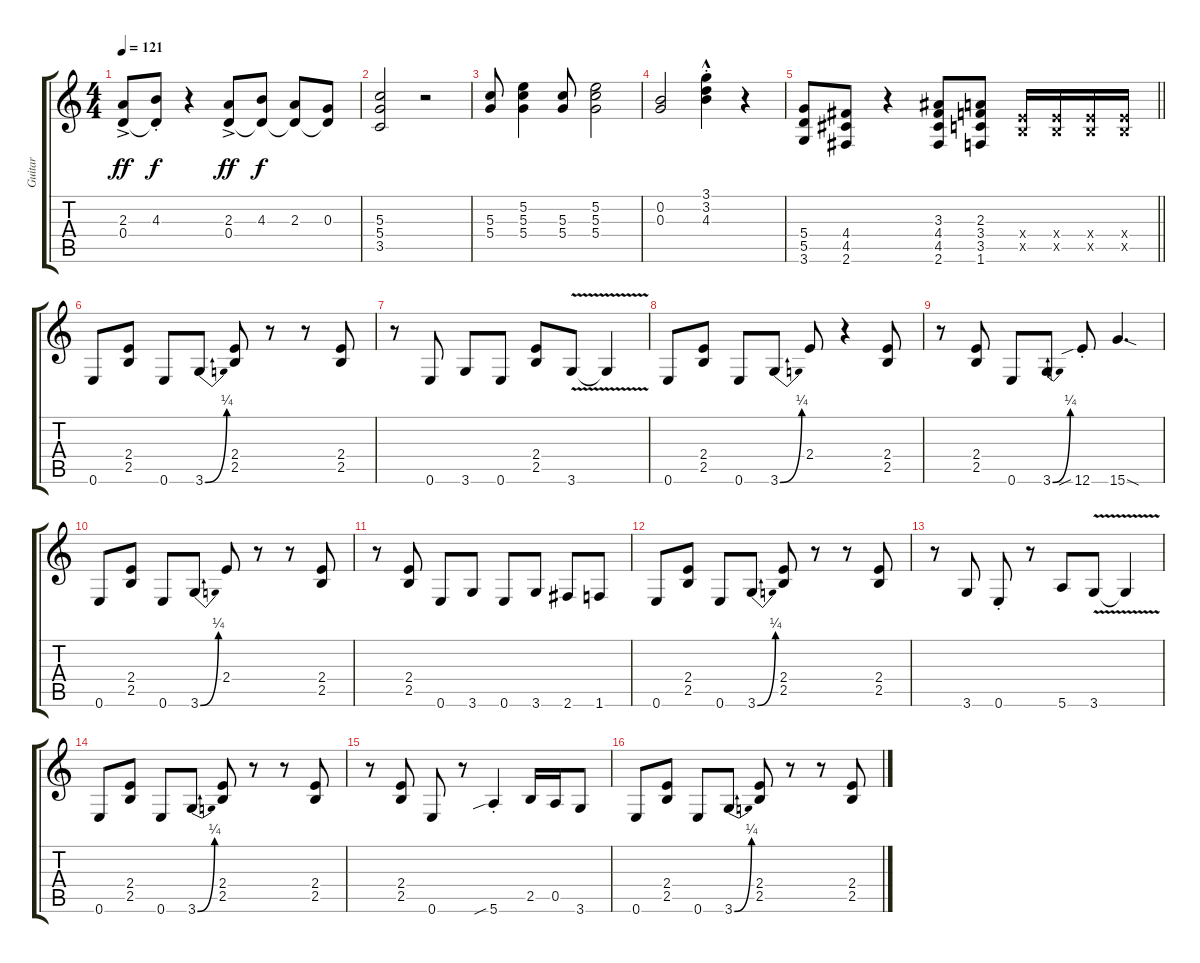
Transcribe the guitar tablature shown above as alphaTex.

\track ("Guitar" "Guitar") {instrument overdrivenguitar}
\staff {score tabs}
\tuning (E4 B3 G3 D3 A2 E2) {hide}
\ts (4 4)
\tempo 121
\clef g2
\ks c
(2.3{ac} 0.4).8{dy ff} (4.3{st} 0.4{t}).8{dy f} r.4 (2.3{ac} 0.4).8{dy ff} (4.3 0.4{t}).8{dy f} (2.3 0.4{t}).8 (0.3 0.4{t}).8 |
(5.3 5.4 3.5).2 r.2 |
(5.3 5.4).8 (5.2 5.3 5.4).4 (5.3 5.4).8 (5.2 5.3 5.4).2 |
(0.2 0.3).2 (3.1{st} 3.2{st} 4.3{hac}).4 r.4 |
\barLineRight lightlight
(5.4 5.5 3.6).8 (4.4 4.5 2.6).8 r.4 (3.3 4.4 4.5 2.6).8 (2.3 3.4 3.5 1.6).8 (2.4{x} 2.5{x}).16 (2.4{x} 2.5{x}).16 (2.4{x} 2.5{x}).16 (2.4{x} 2.5{x}).16 |
0.6.8 (2.4 2.5).8 0.6.8 3.6{be (bend 0 0 60 1)}.8 (2.4 2.5).8 r.8 r.8 (2.4 2.5).8 |
r.8 0.6.8 3.6.8 0.6.8 (2.4 2.5).8 3.6{v}.8 3.6{t}.4 |
0.6.8 (2.4 2.5).8 0.6.8 3.6{be (bend 0 0 60 1)}.8 2.4.8 r.4 (2.4 2.5).8 |
r.8 (2.4 2.5).8 0.6.8 3.6{be (bend 0 0 60 1)}.8 12.6{sib st}.8 15.6{sod}.4{d} |
0.6.8 (2.4 2.5).8 0.6.8 3.6{be (bend 0 0 60 1)}.8 2.4.8 r.8 r.8 (2.4 2.5).8 |
r.8 (2.4 2.5).8 0.6.8 3.6.8 0.6.8 3.6.8 2.6.8 1.6.8 |
0.6.8 (2.4 2.5).8 0.6.8 3.6{be (bend 0 0 60 1)}.8 (2.4 2.5).8 r.8 r.8 (2.4 2.5).8 |
r.8 3.6.8 0.6{st}.8 r.8 5.6.8 3.6{v}.8 3.6{t}.4 |
0.6.8 (2.4 2.5).8 0.6.8 3.6{be (bend 0 0 60 1)}.8 (2.4 2.5).8 r.8 r.8 (2.4 2.5).8 |
r.8 (2.4 2.5).8 0.6.8 r.8 5.6{sib st}.4 2.5.16 0.5.16 3.6.8 |
0.6.8 (2.4 2.5).8 0.6.8 3.6{be (bend 0 0 60 1)}.8 (2.4 2.5).8 r.8 r.8 (2.4 2.5).8
